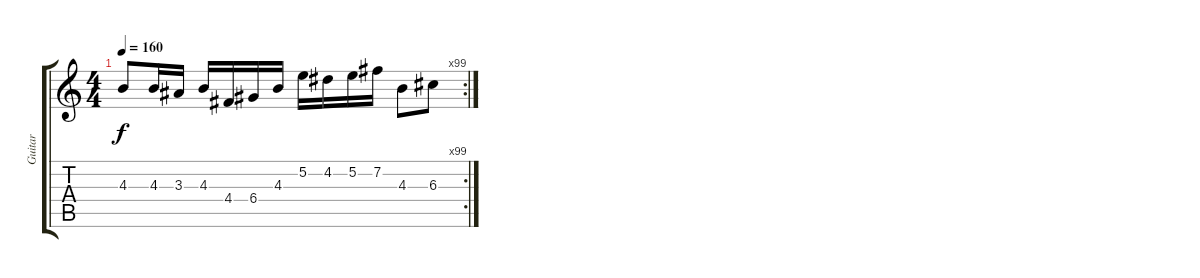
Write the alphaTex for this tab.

\track ("Guitar" "Guitar") {instrument distortionguitar}
\staff {score tabs}
\tuning (E4 B3 G3 D3 A2 E2) {hide}
\rc 99
\ts (4 4)
\tempo 160
\clef g2
\ks c
4.3.8{dy f} 4.3.16 3.3.16 4.3.16 4.4.16 6.4.16 4.3.16 5.2.16 4.2.16 5.2.16 7.2.16 4.3.8 6.3.8
